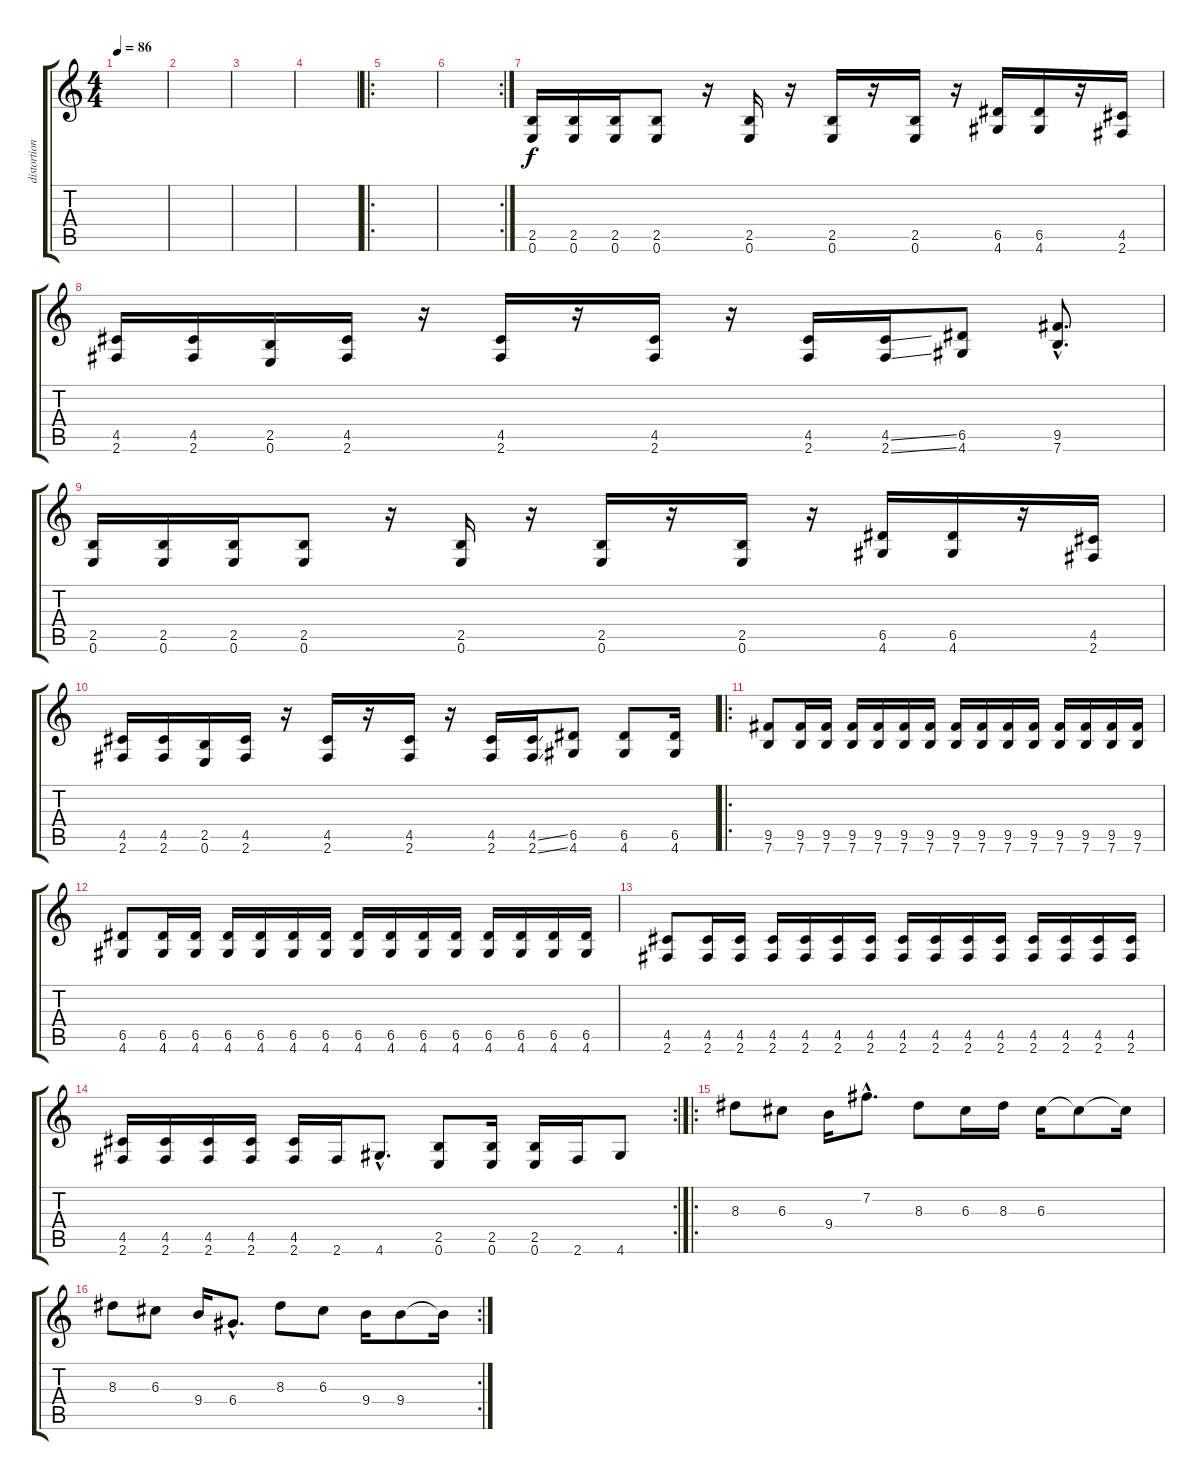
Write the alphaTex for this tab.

\track ("distortion guitar" "distortion") {instrument distortionguitar}
\staff {score tabs}
\tuning (E4 B3 G3 D3 A2 E2) {hide}
\ts (4 4)
\tempo 86
\clef g2
\ks c
|
|
|
|
\ro
|
\rc 2
|
(2.5 0.6).16 (2.5 0.6).16 (2.5 0.6).16 (2.5 0.6).8 r.16 (2.5 0.6).16 r.16 (2.5 0.6).16 r.16 (2.5 0.6).16 r.16 (6.5 4.6).16 (6.5 4.6).16 r.16 (4.5 2.6).16 |
(4.5 2.6).16 (4.5 2.6).16 (2.5 0.6).16 (4.5 2.6).16 r.16 (4.5 2.6).16 r.16 (4.5 2.6).16 r.16 (4.5 2.6).16 (4.5{ss} 2.6{ss}).16 (6.5 4.6).8 (9.5{hac} 7.6{hac}).8{d} |
(2.5 0.6).16 (2.5 0.6).16 (2.5 0.6).16 (2.5 0.6).8 r.16 (2.5 0.6).16 r.16 (2.5 0.6).16 r.16 (2.5 0.6).16 r.16 (6.5 4.6).16 (6.5 4.6).16 r.16 (4.5 2.6).16 |
(4.5 2.6).16 (4.5 2.6).16 (2.5 0.6).16 (4.5 2.6).16 r.16 (4.5 2.6).16 r.16 (4.5 2.6).16 r.16 (4.5 2.6).16 (4.5{ss} 2.6{ss}).16 (6.5 4.6).8 (6.5 4.6).8 (6.5 4.6).16 |
\ro
(9.5 7.6).8 (9.5 7.6).16 (9.5 7.6).16 (9.5 7.6).16 (9.5 7.6).16 (9.5 7.6).16 (9.5 7.6).16 (9.5 7.6).16 (9.5 7.6).16 (9.5 7.6).16 (9.5 7.6).16 (9.5 7.6).16 (9.5 7.6).16 (9.5 7.6).16 (9.5 7.6).16 |
(6.5 4.6).8 (6.5 4.6).16 (6.5 4.6).16 (6.5 4.6).16 (6.5 4.6).16 (6.5 4.6).16 (6.5 4.6).16 (6.5 4.6).16 (6.5 4.6).16 (6.5 4.6).16 (6.5 4.6).16 (6.5 4.6).16 (6.5 4.6).16 (6.5 4.6).16 (6.5 4.6).16 |
(4.5 2.6).8 (4.5 2.6).16 (4.5 2.6).16 (4.5 2.6).16 (4.5 2.6).16 (4.5 2.6).16 (4.5 2.6).16 (4.5 2.6).16 (4.5 2.6).16 (4.5 2.6).16 (4.5 2.6).16 (4.5 2.6).16 (4.5 2.6).16 (4.5 2.6).16 (4.5 2.6).16 |
\rc 2
(4.5 2.6).16 (4.5 2.6).16 (4.5 2.6).16 (4.5 2.6).16 (4.5 2.6).16 2.6.16 4.6{hac}.8{d} (2.5 0.6).8 (2.5 0.6).16 (2.5 0.6).16 2.6.16 4.6.8 |
\ro
8.3.8 6.3.8 9.4.16 7.2{hac}.8{d} 8.3.8 6.3.16 8.3.16 6.3.16 6.3{t}.8 6.3{t}.16 |
\rc 2
8.3.8 6.3.8 9.4.16 6.4{hac}.8{d} 8.3.8 6.3.8 9.4.16 9.4.8 9.4{t}.16
